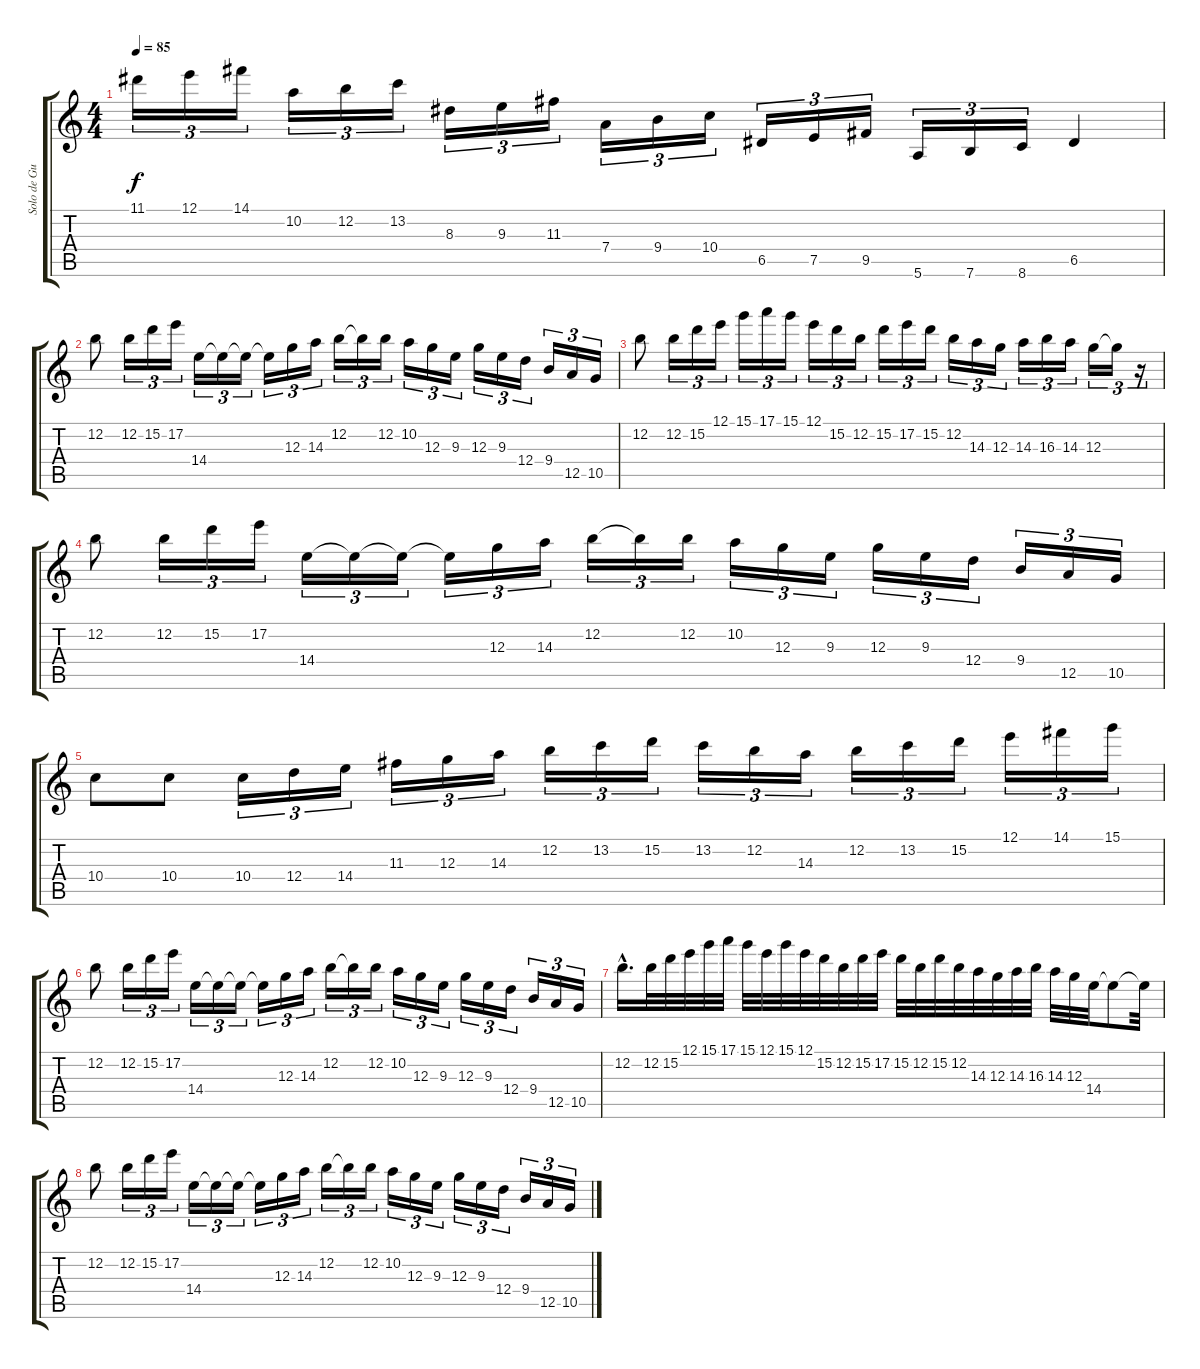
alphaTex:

\track ("Solo de Guitarra" "Solo de Gu") {instrument distortionguitar}
\staff {score tabs}
\tuning (E4 B3 G3 D3 A2 E2) {hide}
\ts (4 4)
\tempo 85
\clef g2
\ks c
11.1.16{tu (3 2) dy f} 12.1.16{tu (3 2)} 14.1.16{tu (3 2)} 10.2.16{tu (3 2)} 12.2.16{tu (3 2)} 13.2.16{tu (3 2)} 8.3.16{tu (3 2)} 9.3.16{tu (3 2)} 11.3.16{tu (3 2)} 7.4.16{tu (3 2)} 9.4.16{tu (3 2)} 10.4.16{tu (3 2)} 6.5.16{tu (3 2)} 7.5.16{tu (3 2)} 9.5.16{tu (3 2)} 5.6.16{tu (3 2)} 7.6.16{tu (3 2)} 8.6.16{tu (3 2)} 6.5.4 |
12.2.8 12.2.16{tu (3 2)} 15.2.16{tu (3 2)} 17.2.16{tu (3 2)} 14.4.16{tu (3 2)} 14.4{t}.16{tu (3 2)} 14.4{t}.16{tu (3 2)} 14.4{t}.16{tu (3 2)} 12.3.16{tu (3 2)} 14.3.16{tu (3 2)} 12.2.16{tu (3 2)} 12.2{t}.16{tu (3 2)} 12.2.16{tu (3 2)} 10.2.16{tu (3 2)} 12.3.16{tu (3 2)} 9.3.16{tu (3 2)} 12.3.16{tu (3 2)} 9.3.16{tu (3 2)} 12.4.16{tu (3 2)} 9.4.16{tu (3 2)} 12.5.16{tu (3 2)} 10.5.16{tu (3 2)} |
12.2.8 12.2.16{tu (3 2)} 15.2.16{tu (3 2)} 12.1.16{tu (3 2)} 15.1.16{tu (3 2)} 17.1.16{tu (3 2)} 15.1.16{tu (3 2)} 12.1.16{tu (3 2)} 15.2.16{tu (3 2)} 12.2.16{tu (3 2)} 15.2.16{tu (3 2)} 17.2.16{tu (3 2)} 15.2.16{tu (3 2)} 12.2.16{tu (3 2)} 14.3.16{tu (3 2)} 12.3.16{tu (3 2)} 14.3.16{tu (3 2)} 16.3.16{tu (3 2)} 14.3.16{tu (3 2)} 12.3.16{tu (3 2)} 12.3{t}.16{tu (3 2)} r.16{tu (3 2)} |
12.2.8 12.2.16{tu (3 2)} 15.2.16{tu (3 2)} 17.2.16{tu (3 2)} 14.4.16{tu (3 2)} 14.4{t}.16{tu (3 2)} 14.4{t}.16{tu (3 2)} 14.4{t}.16{tu (3 2)} 12.3.16{tu (3 2)} 14.3.16{tu (3 2)} 12.2.16{tu (3 2)} 12.2{t}.16{tu (3 2)} 12.2.16{tu (3 2)} 10.2.16{tu (3 2)} 12.3.16{tu (3 2)} 9.3.16{tu (3 2)} 12.3.16{tu (3 2)} 9.3.16{tu (3 2)} 12.4.16{tu (3 2)} 9.4.16{tu (3 2)} 12.5.16{tu (3 2)} 10.5.16{tu (3 2)} |
10.4.8 10.4.8 10.4.16{tu (3 2)} 12.4.16{tu (3 2)} 14.4.16{tu (3 2)} 11.3.16{tu (3 2)} 12.3.16{tu (3 2)} 14.3.16{tu (3 2)} 12.2.16{tu (3 2)} 13.2.16{tu (3 2)} 15.2.16{tu (3 2)} 13.2.16{tu (3 2)} 12.2.16{tu (3 2)} 14.3.16{tu (3 2)} 12.2.16{tu (3 2)} 13.2.16{tu (3 2)} 15.2.16{tu (3 2)} 12.1.16{tu (3 2)} 14.1.16{tu (3 2)} 15.1.16{tu (3 2)} |
12.2.8 12.2.16{tu (3 2)} 15.2.16{tu (3 2)} 17.2.16{tu (3 2)} 14.4.16{tu (3 2)} 14.4{t}.16{tu (3 2)} 14.4{t}.16{tu (3 2)} 14.4{t}.16{tu (3 2)} 12.3.16{tu (3 2)} 14.3.16{tu (3 2)} 12.2.16{tu (3 2)} 12.2{t}.16{tu (3 2)} 12.2.16{tu (3 2)} 10.2.16{tu (3 2)} 12.3.16{tu (3 2)} 9.3.16{tu (3 2)} 12.3.16{tu (3 2)} 9.3.16{tu (3 2)} 12.4.16{tu (3 2)} 9.4.16{tu (3 2)} 12.5.16{tu (3 2)} 10.5.16{tu (3 2)} |
12.2{hac}.16{d} 12.2.32 15.2.32 12.1.32 15.1.32 17.1.32 15.1.32 12.1.32 15.1.32 12.1.32 15.2.32 12.2.32 15.2.32 17.2.32 15.2.32 12.2.32 15.2.32 12.2.32 14.3.32 12.3.32 14.3.32 16.3.32 14.3.32 12.3.32 14.4.32 14.4{t}.8 14.4{t}.32 |
12.2.8 12.2.16{tu (3 2)} 15.2.16{tu (3 2)} 17.2.16{tu (3 2)} 14.4.16{tu (3 2)} 14.4{t}.16{tu (3 2)} 14.4{t}.16{tu (3 2)} 14.4{t}.16{tu (3 2)} 12.3.16{tu (3 2)} 14.3.16{tu (3 2)} 12.2.16{tu (3 2)} 12.2{t}.16{tu (3 2)} 12.2.16{tu (3 2)} 10.2.16{tu (3 2)} 12.3.16{tu (3 2)} 9.3.16{tu (3 2)} 12.3.16{tu (3 2)} 9.3.16{tu (3 2)} 12.4.16{tu (3 2)} 9.4.16{tu (3 2)} 12.5.16{tu (3 2)} 10.5.16{tu (3 2)}
